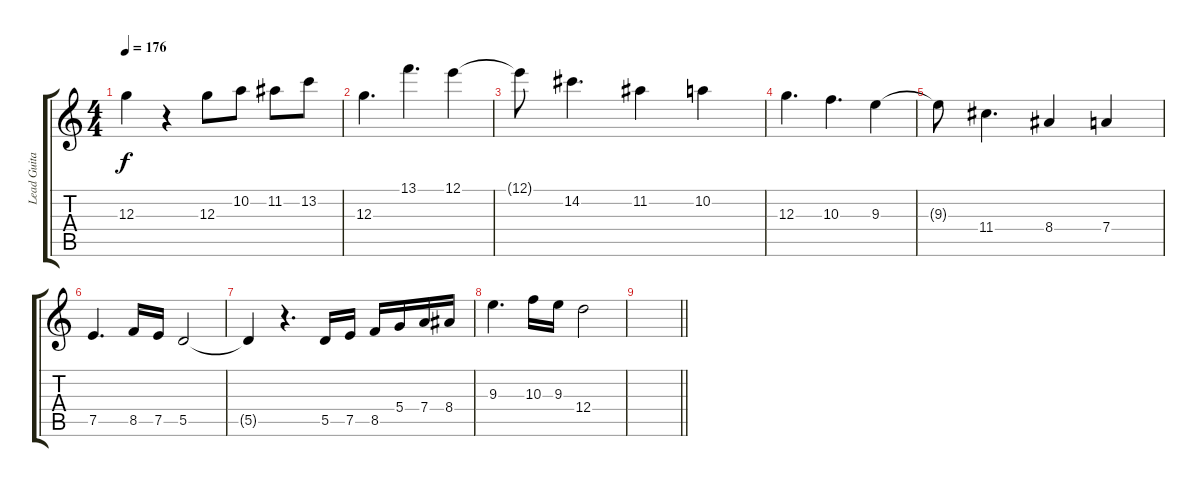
\track ("Lead Guitar" "Lead Guita") {instrument guitarharmonics}
\staff {score tabs}
\tuning (E4 B3 G3 D3 A2 E2) {hide}
\ts (4 4)
\tempo 176
\clef g2
\ks c
12.3{t}.4{dy f} r.4 12.3.8 10.2.8 11.2.8 13.2.8 |
12.3.4{d} 13.1.4{d} 12.1.4 |
12.1{t}.8 14.2.4{d} 11.2.4 10.2.4 |
12.3.4{d} 10.3.4{d} 9.3.4 |
9.3{t}.8 11.4.4{d} 8.4.4 7.4.4 |
7.5.4{d} 8.5.16 7.5.16 5.5.2 |
5.5{t}.4 r.4{d} 5.5.16 7.5.16 8.5.16 5.4.16 7.4.16 8.4.16 |
9.3.4{d} 10.3.16 9.3.16 12.4.2 |
\barLineRight lightlight
